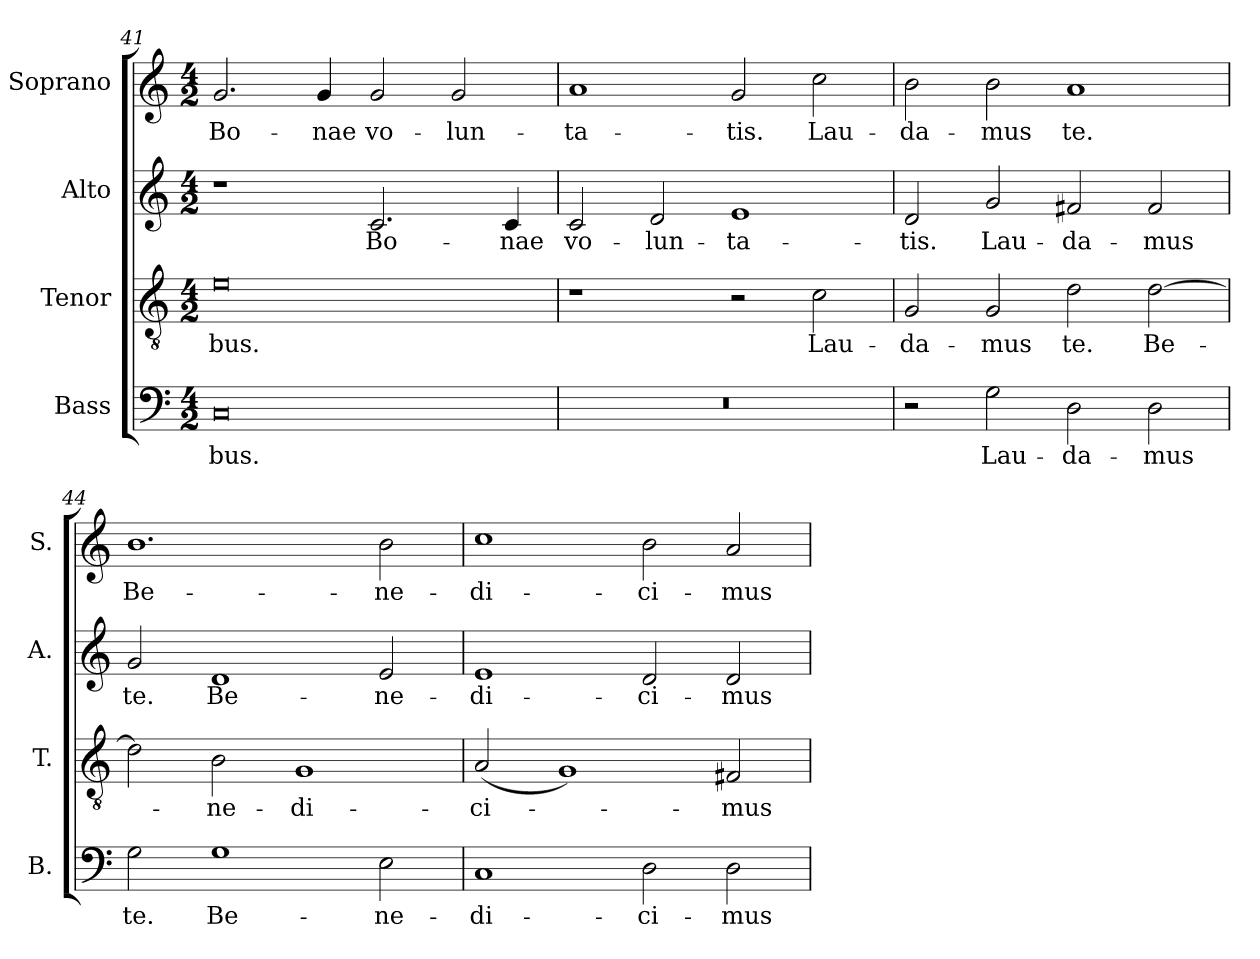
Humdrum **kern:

**kern	**text	**kern	**text	**kern	**text	**kern	**text
*part4	*part4	*part3	*part3	*part2	*part2	*part1	*part1
*staff4	*staff4	*staff3	*staff3	*staff2	*staff2	*staff1	*staff1
*I"Bass	*	*I"Tenor	*	*I"Alto	*	*I"Soprano	*
*I'B.	*	*I'T.	*	*I'A.	*	*I'S.	*
*clefF4	*	*clefGv2	*	*clefG2	*	*clefG2	*
*	*	*ITrd7c12	*	*	*	*	*
*k[]	*	*k[]	*	*k[]	*	*k[]	*
*C:	*	*C:	*	*C:	*	*C:	*
*M4/2	*	*M4/2	*	*M4/2	*	*M4/2	*
=41	=41	=41	=41	=41	=41	=41	=41
!	!LO:LY:b:color=#000000	!	!	!	!	!	!
!	!	!	!LO:LY:b:color=#000000	!	!	!	!
!	!	!	!	!	!	!	!LO:LY:b:color=#000000
0Ci	-bus.	0Ei	-bus.	1r	.	2.gi/	Bo-
!	!	!	!	!	!	!	!LO:LY:b:color=#000000
.	.	.	.	.	.	4gi/	-nae
!	!	!	!	!	!LO:LY:b:color=#000000	!	!
!	!	!	!	!	!	!	!LO:LY:b:color=#000000
.	.	.	.	2.ci/	Bo-	2gi/	vo-
!	!	!	!	!	!	!	!LO:LY:b:color=#000000
.	.	.	.	.	.	2gi/	-lun-
!	!	!	!	!	!LO:LY:b:color=#000000	!	!
.	.	.	.	4ci/	-nae	.	.
=42	=42	=42	=42	=42	=42	=42	=42
!LO:N:vis=1	!	!	!	!	!	!	!
!	!	!	!	!	!LO:LY:b:color=#000000	!	!
!	!	!	!	!	!	!	!LO:LY:b:color=#000000
0r	.	1r	.	2ci/	vo-	1ai	-ta-
!	!	!	!	!	!LO:LY:b:color=#000000	!	!
.	.	.	.	2di/	-lun-	.	.
!	!	!	!	!	!LO:LY:b:color=#000000	!	!
!	!	!	!	!	!	!	!LO:LY:b:color=#000000
.	.	2r	.	1ei	-ta-	2gi/	-tis.
!	!	!	!LO:LY:b:color=#000000	!	!	!	!
!	!	!	!	!	!	!	!LO:LY:b:color=#000000
.	.	2Ci\	Lau-	.	.	2cci\	Lau-
=43	=43	=43	=43	=43	=43	=43	=43
!	!	!	!LO:LY:b:color=#000000	!	!	!	!
!	!	!	!	!	!LO:LY:b:color=#000000	!	!
!	!	!	!	!	!	!	!LO:LY:b:color=#000000
2r	.	2GGi/	-da-	2di/	-tis.	2bi\	-da-
!	!LO:LY:b:color=#000000	!	!	!	!	!	!
!	!	!	!LO:LY:b:color=#000000	!	!	!	!
!	!	!	!	!	!LO:LY:b:color=#000000	!	!
!	!	!	!	!	!	!	!LO:LY:b:color=#000000
2Gi\	Lau-	2GGi/	-mus	2gi/	Lau-	2bi\	-mus
!	!LO:LY:b:color=#000000	!	!	!	!	!	!
!	!	!	!LO:LY:b:color=#000000	!	!	!	!
!	!	!	!	!	!LO:LY:b:color=#000000	!	!
!	!	!	!	!	!	!	!LO:LY:b:color=#000000
2Di\	-da-	2Di\	te.	2f#Xi/	-da-	1ai	te.
!	!LO:LY:b:color=#000000	!	!	!	!	!	!
!	!	!	!LO:LY:b:color=#000000	!	!	!	!
!	!	!	!	!	!LO:LY:b:color=#000000	!	!
2Di\	-mus	[2Di\	Be-	2f#i/	-mus	.	.
!!LO:LB:g=z
=44	=44	=44	=44	=44	=44	=44	=44
!	!LO:LY:b:color=#000000	!	!	!	!	!	!
!	!	!	!	!	!LO:LY:b:color=#000000	!	!
!	!	!	!	!	!	!	!LO:LY:b:color=#000000
2Gi\	te.	2Di\]	.	2gi/	te.	1.bi	Be-
!	!LO:LY:b:color=#000000	!	!	!	!	!	!
!	!	!	!LO:LY:b:color=#000000	!	!	!	!
!	!	!	!	!	!LO:LY:b:color=#000000	!	!
1Gi	Be-	2BBi\	-ne-	1di	Be-	.	.
!	!	!	!LO:LY:b:color=#000000	!	!	!	!
.	.	1GGi	-di-	.	.	.	.
!	!LO:LY:b:color=#000000	!	!	!	!	!	!
!	!	!	!	!	!LO:LY:b:color=#000000	!	!
!	!	!	!	!	!	!	!LO:LY:b:color=#000000
2Ei\	-ne-	.	.	2ei/	-ne-	2bi\	-ne-
=45	=45	=45	=45	=45	=45	=45	=45
!	!LO:LY:b:color=#000000	!	!	!	!	!	!
!	!	!	!LO:LY:b:color=#000000	!	!	!	!
!	!	!	!	!	!LO:LY:b:color=#000000	!	!
!	!	!	!	!	!	!	!LO:LY:b:color=#000000
1Ci	-di-	(2AAi/	-ci-	1ei	-di-	1cci	-di-
.	.	1GGi)	.	.	.	.	.
!	!LO:LY:b:color=#000000	!	!	!	!	!	!
!	!	!	!	!	!LO:LY:b:color=#000000	!	!
!	!	!	!	!	!	!	!LO:LY:b:color=#000000
2Di\	-ci-	.	.	2di/	-ci-	2bi\	-ci-
!	!LO:LY:b:color=#000000	!	!	!	!	!	!
!	!	!	!LO:LY:b:color=#000000	!	!	!	!
!	!	!	!	!	!LO:LY:b:color=#000000	!	!
!	!	!	!	!	!	!	!LO:LY:b:color=#000000
2Di\	-mus	2FF#Xi/	-mus	2di/	-mus	2ai/	-mus
=	=	=	=	=	=	=	=
*-	*-	*-	*-	*-	*-	*-	*-
